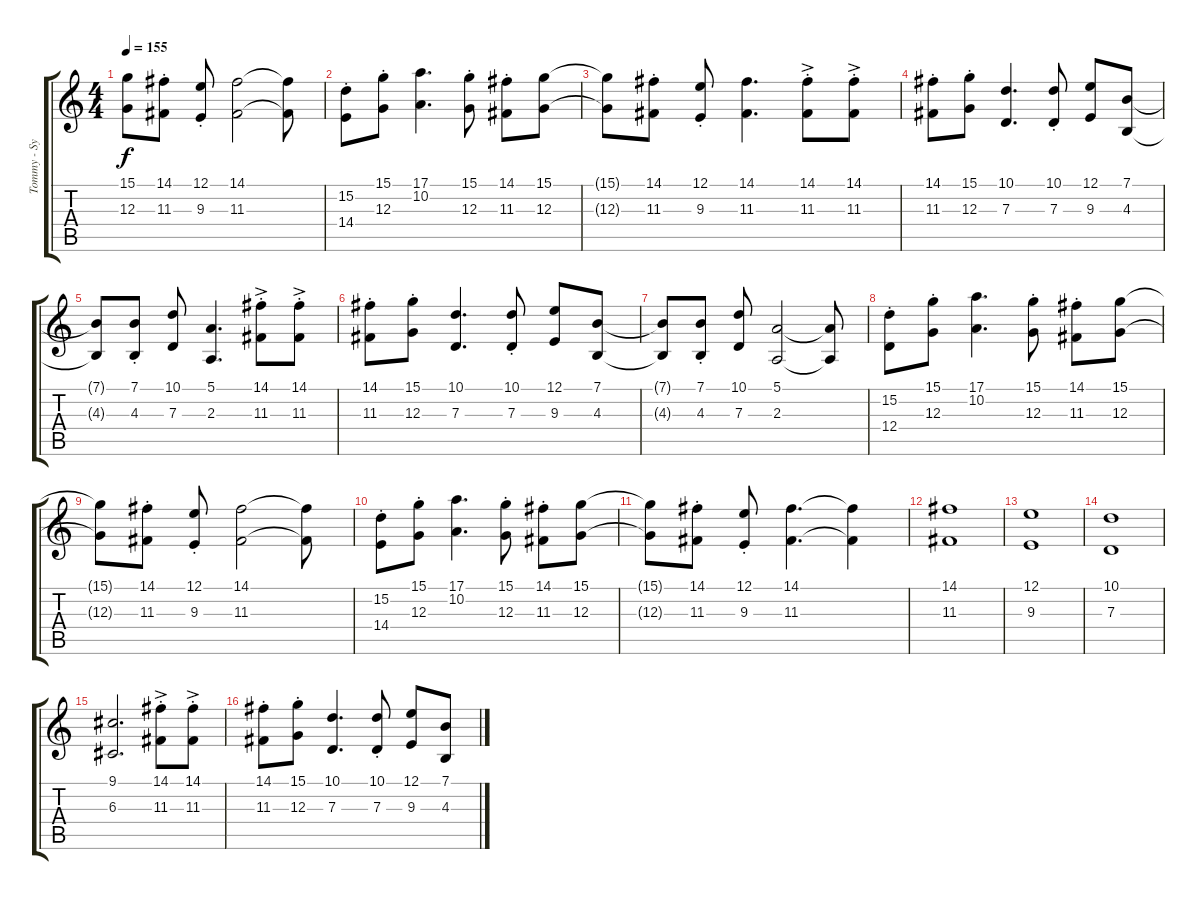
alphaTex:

\track ("Tommy - Synth" "Tommy - Sy") {instrument stringensemble1}
\staff {score tabs}
\tuning (E4 B3 G3 D3 A2 E2) {hide}
\ts (4 4)
\tempo 155
\clef g2
\ks c
(15.1{t} 12.3{t}).8{dy f} (14.1{st} 11.3{st}).8 (12.1{st} 9.3{st}).8 (14.1 11.3).2 (14.1{t} 11.3{t}).8 |
(15.2{st} 14.4{st}).8 (15.1{st} 12.3{st}).8 (17.1 10.2).4{d} (15.1{st} 12.3{st}).8 (14.1{st} 11.3{st}).8 (15.1 12.3).8 |
(15.1{t} 12.3{t}).8 (14.1{st} 11.3{st}).8 (12.1{st} 9.3{st}).8 (14.1 11.3).4{d} (14.1{ac st} 11.3{ac st}).8 (14.1{ac st} 11.3{ac st}).8 |
(14.1{st} 11.3{st}).8 (15.1{st} 12.3{st}).8 (10.1 7.3).4{d} (10.1{st} 7.3{st}).8 (12.1 9.3).8 (7.1 4.3).8 |
(7.1{t} 4.3{t}).8 (7.1{st} 4.3{st}).8 (10.1 7.3).8 (5.1 2.3).4{d} (14.1{ac st} 11.3{ac st}).8 (14.1{ac st} 11.3{ac st}).8 |
(14.1{st} 11.3{st}).8 (15.1{st} 12.3{st}).8 (10.1 7.3).4{d} (10.1{st} 7.3{st}).8 (12.1 9.3).8 (7.1 4.3).8 |
(7.1{t} 4.3{t}).8 (7.1{st} 4.3{st}).8 (10.1 7.3).8 (5.1 2.3).2 (5.1{t} 2.3{t}).8 |
(15.2{st} 12.4{st}).8 (15.1{st} 12.3{st}).8 (17.1 10.2).4{d} (15.1{st} 12.3{st}).8 (14.1{st} 11.3{st}).8 (15.1 12.3).8 |
(15.1{t} 12.3{t}).8 (14.1{st} 11.3{st}).8 (12.1{st} 9.3{st}).8 (14.1 11.3).2 (14.1{t} 11.3{t}).8 |
(15.2{st} 14.4{st}).8 (15.1{st} 12.3{st}).8 (17.1 10.2).4{d} (15.1{st} 12.3{st}).8 (14.1{st} 11.3{st}).8 (15.1 12.3).8 |
(15.1{t} 12.3{t}).8 (14.1{st} 11.3{st}).8 (12.1{st} 9.3{st}).8 (14.1 11.3).4{d} (14.1{t} 11.3{t}).4 |
(14.1 11.3).1 |
(12.1 9.3).1 |
(10.1 7.3).1 |
(9.1 6.3).2{d} (14.1{ac st} 11.3{ac st}).8 (14.1{ac st} 11.3{ac st}).8 |
(14.1{st} 11.3{st}).8 (15.1{st} 12.3{st}).8 (10.1 7.3).4{d} (10.1{st} 7.3{st}).8 (12.1 9.3).8 (7.1 4.3).8
